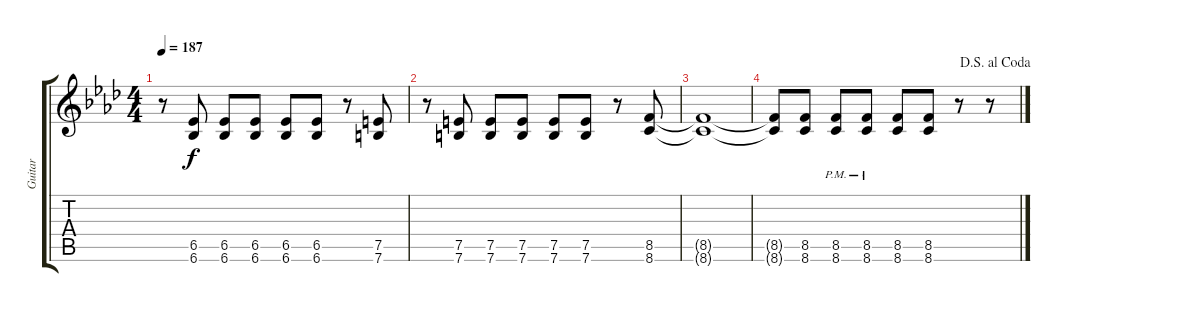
\track ("Guitar" "Guitar") {instrument distortionguitar}
\staff {score tabs}
\tuning (E4 B3 G3 D3 A2 E2) {hide}
\ts (4 4)
\tempo 187
\clef g2
\ks ab
r.8{dy f} (6.5 6.6).8 (6.5 6.6).8 (6.5 6.6).8 (6.5 6.6).8 (6.5 6.6).8 r.8 (7.5 7.6).8 |
r.8 (7.5 7.6).8 (7.5 7.6).8 (7.5 7.6).8 (7.5 7.6).8 (7.5 7.6).8 r.8 (8.5 8.6).8 |
(8.5{t} 8.6{t}).1 |
\jump dalsegnoalcoda
(8.5{t} 8.6{t}).8 (8.5 8.6).8 (8.5{pm} 8.6{pm}).8 (8.5{pm} 8.6{pm}).8 (8.5 8.6).8 (8.5 8.6).8 r.8 r.8
